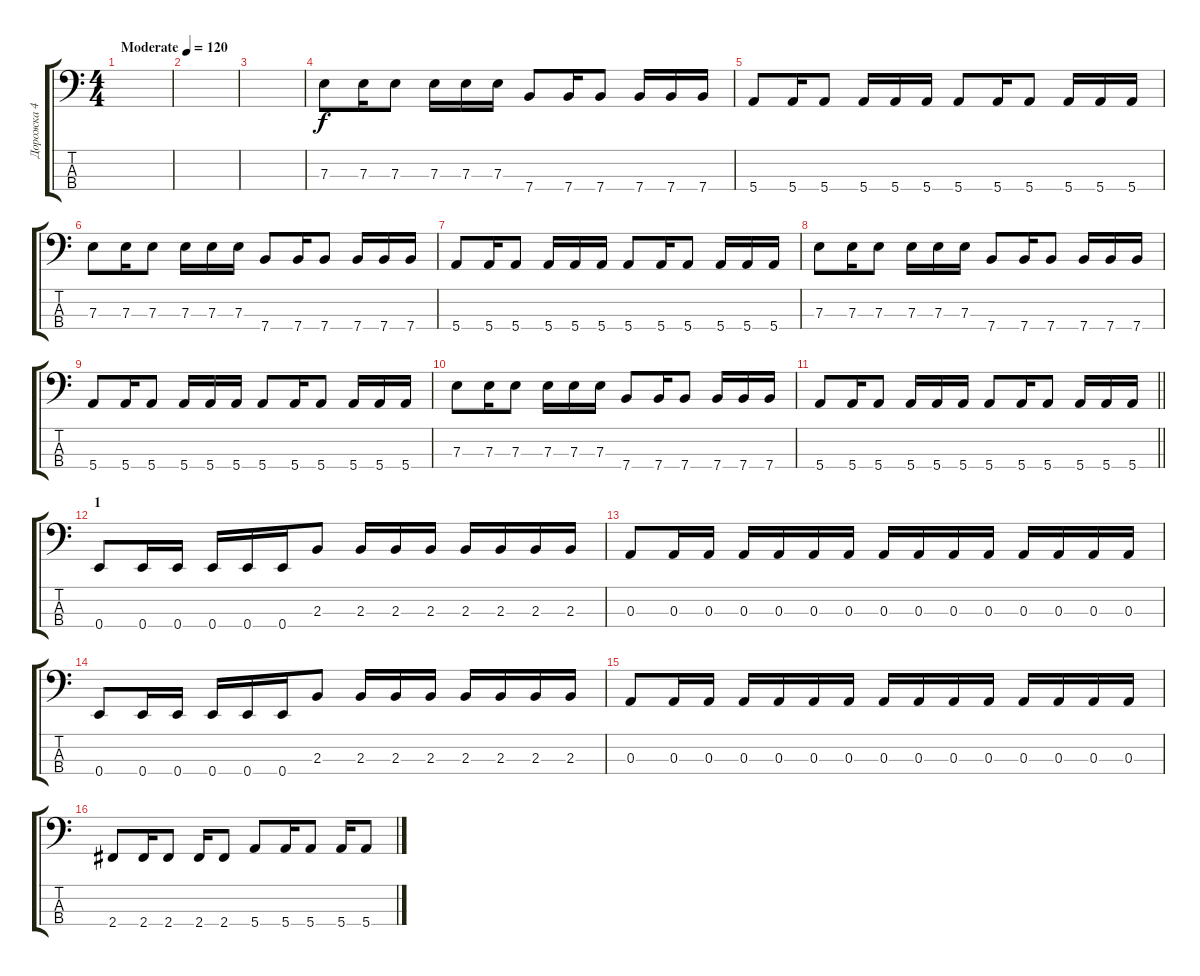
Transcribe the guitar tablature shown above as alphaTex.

\track ("Дорожка 4" "Дорожка 4") {instrument electricbasspick}
\staff {score tabs}
\tuning (G2 D2 A1 E1) {hide}
\ts (4 4)
\tempo (120 "Moderate")
\clef f4
\ks c
|
|
|
7.3.8 7.3.16 7.3.8 7.3.16 7.3.16 7.3.16 7.4.8 7.4.16 7.4.8 7.4.16 7.4.16 7.4.16 |
5.4.8 5.4.16 5.4.8 5.4.16 5.4.16 5.4.16 5.4.8 5.4.16 5.4.8 5.4.16 5.4.16 5.4.16 |
7.3.8 7.3.16 7.3.8 7.3.16 7.3.16 7.3.16 7.4.8 7.4.16 7.4.8 7.4.16 7.4.16 7.4.16 |
5.4.8 5.4.16 5.4.8 5.4.16 5.4.16 5.4.16 5.4.8 5.4.16 5.4.8 5.4.16 5.4.16 5.4.16 |
7.3.8 7.3.16 7.3.8 7.3.16 7.3.16 7.3.16 7.4.8 7.4.16 7.4.8 7.4.16 7.4.16 7.4.16 |
5.4.8 5.4.16 5.4.8 5.4.16 5.4.16 5.4.16 5.4.8 5.4.16 5.4.8 5.4.16 5.4.16 5.4.16 |
7.3.8 7.3.16 7.3.8 7.3.16 7.3.16 7.3.16 7.4.8 7.4.16 7.4.8 7.4.16 7.4.16 7.4.16 |
\barLineRight lightlight
5.4.8 5.4.16 5.4.8 5.4.16 5.4.16 5.4.16 5.4.8 5.4.16 5.4.8 5.4.16 5.4.16 5.4.16 |
\section ("" "1")
0.4.8 0.4.16 0.4.16 0.4.16 0.4.16 0.4.16 2.3.8 2.3.16 2.3.16 2.3.16 2.3.16 2.3.16 2.3.16 2.3.16 |
0.3.8 0.3.16 0.3.16 0.3.16 0.3.16 0.3.16 0.3.16 0.3.16 0.3.16 0.3.16 0.3.16 0.3.16 0.3.16 0.3.16 0.3.16 |
0.4.8 0.4.16 0.4.16 0.4.16 0.4.16 0.4.16 2.3.8 2.3.16 2.3.16 2.3.16 2.3.16 2.3.16 2.3.16 2.3.16 |
0.3.8 0.3.16 0.3.16 0.3.16 0.3.16 0.3.16 0.3.16 0.3.16 0.3.16 0.3.16 0.3.16 0.3.16 0.3.16 0.3.16 0.3.16 |
2.4.8 2.4.16 2.4.8 2.4.16 2.4.8 5.4.8 5.4.16 5.4.8 5.4.16 5.4.8
